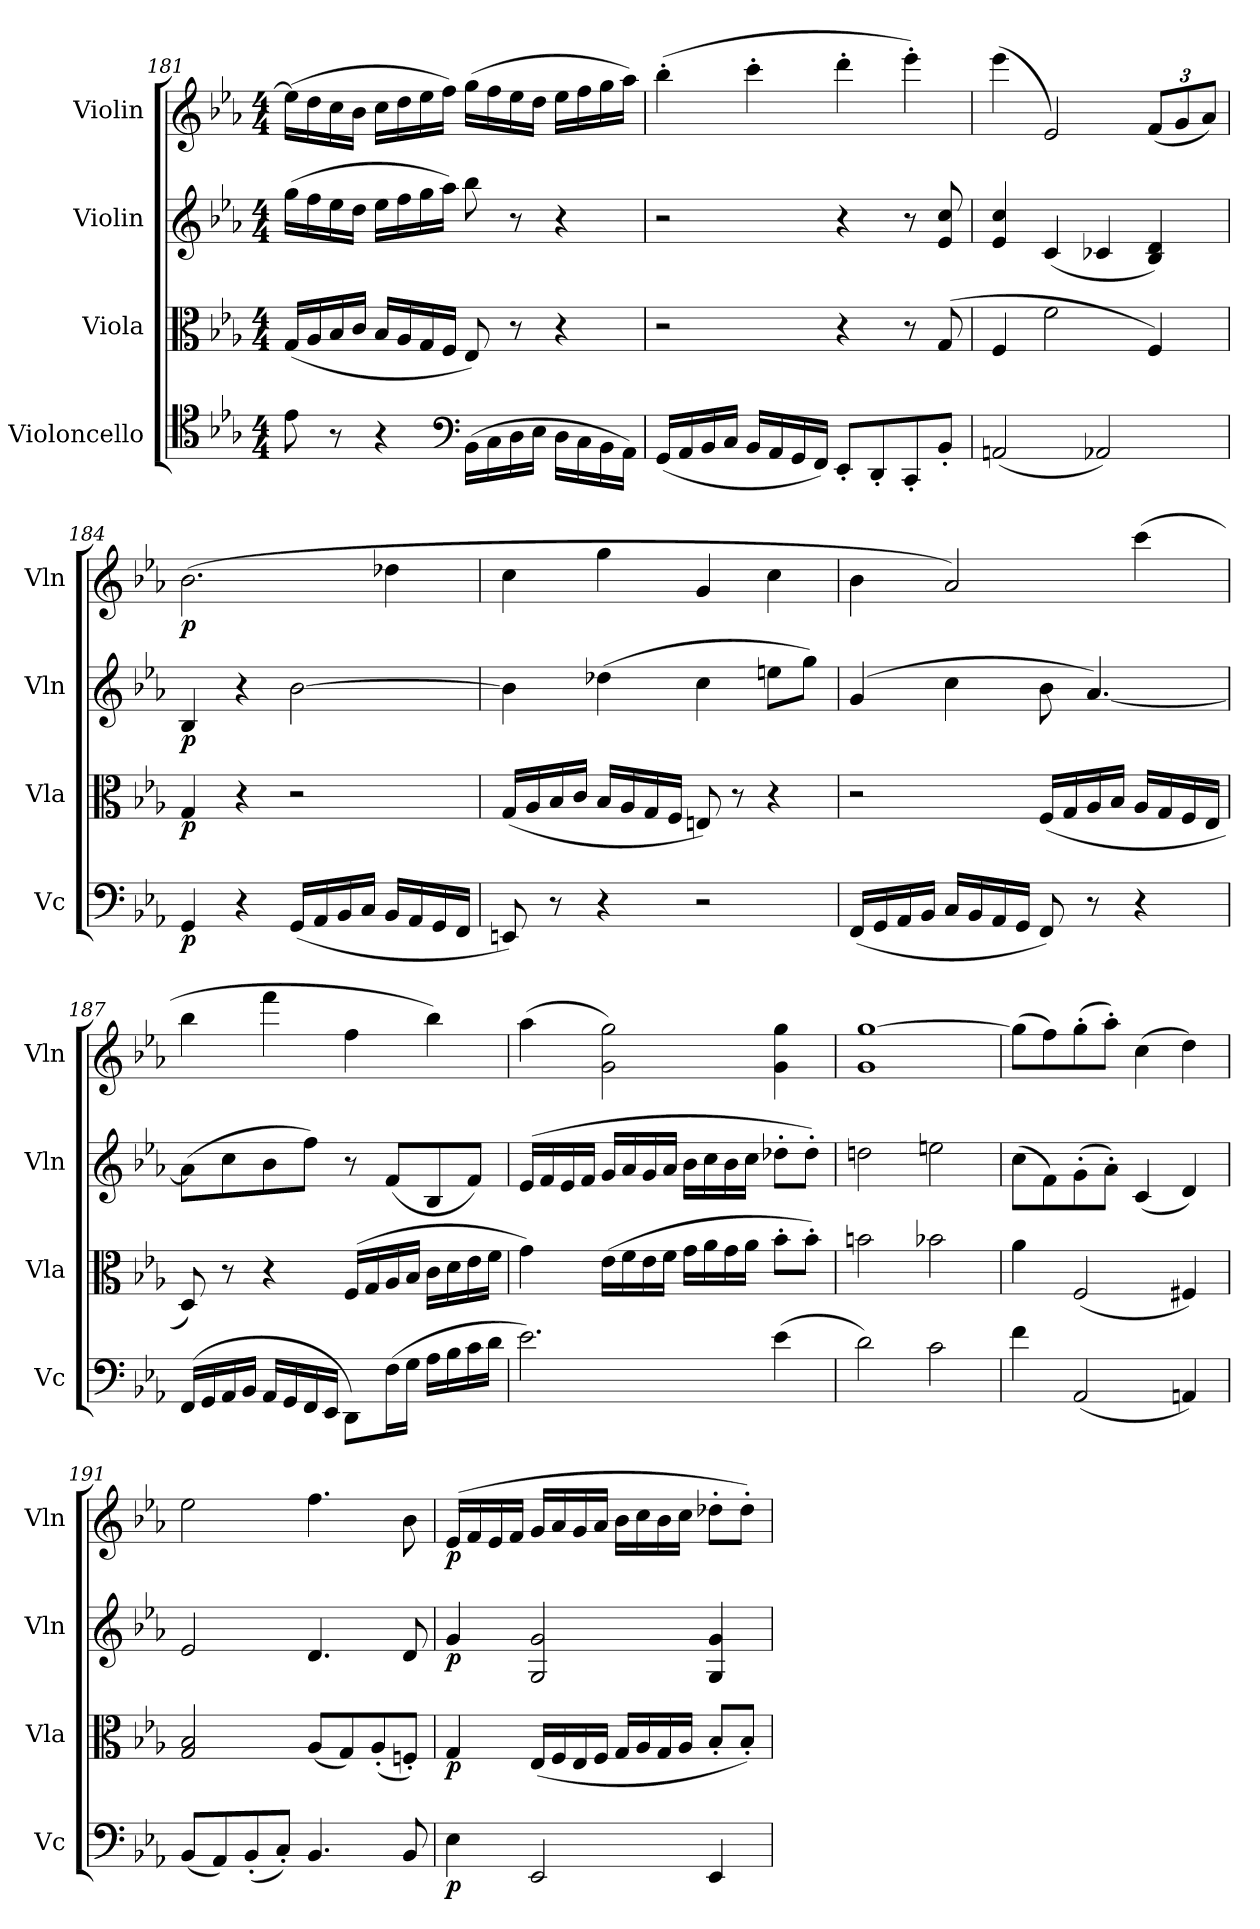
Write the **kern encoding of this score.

**kern	**dynam	**kern	**dynam	**kern	**dynam	**kern	**dynam
*part4	*part4	*part3	*part3	*part2	*part2	*part1	*part1
*staff4	*staff4	*staff3	*staff3	*staff2	*staff2	*staff1	*staff1
*I"Violoncello	*	*I"Viola	*	*I"Violin	*	*I"Violin	*
*I'Vc	*	*I'Vla	*	*I'Vln	*	*I'Vln	*
*clefC4	*	*clefC3	*	*clefG2	*	*clefG2	*
*k[b-e-a-]	*	*k[b-e-a-]	*	*k[b-e-a-]	*	*k[b-e-a-]	*
*E-:	*	*E-:	*	*E-:	*	*E-:	*
*M4/4	*	*M4/4	*	*M4/4	*	*M4/4	*
=181	=181	=181	=181	=181	=181	=181	=181
8e-\	.	(16G/LL	.	(16gg\LL	.	(16ee-\LL]	.
.	.	16A-/	.	16ff\	.	16dd\	.
8r	.	16B-/	.	16ee-\	.	16cc\	.
.	.	16c/JJ	.	16dd\JJ	.	16b-\JJ	.
4r	.	16B-/LL	.	16ee-\LL	.	16cc\LL	.
.	.	16A-/	.	16ff\	.	16dd\	.
.	.	16G/	.	16gg\	.	16ee-\	.
.	.	16F/JJ	.	16aa-\JJ)	.	16ff\JJ)	.
*clefF4	*	*	*	*	*	*	*
(16BB-\LL	.	8E-/)	.	8bb-\	.	(16gg\LL	.
16C\	.	.	.	.	.	16ff\	.
16D\	.	8r	.	8r	.	16ee-\	.
16E-\JJ	.	.	.	.	.	16dd\JJ	.
16D\LL	.	4r	.	4r	.	16ee-\LL	.
16C\	.	.	.	.	.	16ff\	.
16BB-\	.	.	.	.	.	16gg\	.
16AA-\JJ)	.	.	.	.	.	16aa-\JJ)	.
=182	=182	=182	=182	=182	=182	=182	=182
(16GG/LL	.	2r	.	2r	.	(4bb-'\	.
16AA-/	.	.	.	.	.	.	.
16BB-/	.	.	.	.	.	.	.
16C/JJ	.	.	.	.	.	.	.
16BB-/LL	.	.	.	.	.	4ccc'\	.
16AA-/	.	.	.	.	.	.	.
16GG/	.	.	.	.	.	.	.
16FF/JJ)	.	.	.	.	.	.	.
8EE-'/L	.	4r	.	4r	.	4ddd'\	.
8DD'/	.	.	.	.	.	.	.
8CC'/	.	8r	.	8r	.	4eee-'\)	.
8BB-'/J	.	(8G/	.	8e-/ 8cc/	.	.	.
=183	=183	=183	=183	=183	=183	=183	=183
(2AAn/	.	4F/	.	4e-/ 4cc/	.	(4eee-\	.
.	.	2f\	.	(4c/	.	2e-/)	.
2AA-X/)	.	.	.	4c-X/	.	.	.
.	.	4F/)	.	4B-/ 4d/)	.	(12f/L	.
.	.	.	.	.	.	12g/	.
.	.	.	.	.	.	12a-/J)	.
=184	=184	=184	=184	=184	=184	=184	=184
4GG/	p	4G/	p	4B-/	p	(2.b-\	p
4r	.	4r	.	4r	.	.	.
(16GG/LL	.	2r	.	[2b-\	.	.	.
16AA-/	.	.	.	.	.	.	.
16BB-/	.	.	.	.	.	.	.
16C/JJ	.	.	.	.	.	.	.
16BB-/LL	.	.	.	.	.	4dd-X\	.
16AA-/	.	.	.	.	.	.	.
16GG/	.	.	.	.	.	.	.
16FF/JJ	.	.	.	.	.	.	.
=185	=185	=185	=185	=185	=185	=185	=185
8EEn/)	.	(16G/LL	.	4b-\]	.	4cc\	.
.	.	16A-/	.	.	.	.	.
8r	.	16B-/	.	.	.	.	.
.	.	16c/JJ	.	.	.	.	.
4r	.	16B-/LL	.	(4dd-X\	.	4gg\	.
.	.	16A-/	.	.	.	.	.
.	.	16G/	.	.	.	.	.
.	.	16F/JJ	.	.	.	.	.
2r	.	8En/)	.	4cc\	.	4g/	.
.	.	8r	.	.	.	.	.
.	.	4r	.	8een\L	.	4cc\	.
.	.	.	.	8gg\J)	.	.	.
=186	=186	=186	=186	=186	=186	=186	=186
(16FF/LL	.	2r	.	(4g/	.	4b-\	.
16GG/	.	.	.	.	.	.	.
16AA-/	.	.	.	.	.	.	.
16BB-/JJ	.	.	.	.	.	.	.
16C/LL	.	.	.	4cc\	.	2a-/)	.
16BB-/	.	.	.	.	.	.	.
16AA-/	.	.	.	.	.	.	.
16GG/JJ	.	.	.	.	.	.	.
8FF/)	.	(16F/LL	.	8b-\	.	.	.
.	.	16G/	.	.	.	.	.
8r	.	16A-/	.	[4.a-/)	.	.	.
.	.	16B-/JJ	.	.	.	.	.
4r	.	16A-/LL	.	.	.	(4ccc\	.
.	.	16G/	.	.	.	.	.
.	.	16F/	.	.	.	.	.
.	.	16E-/JJ	.	.	.	.	.
=187	=187	=187	=187	=187	=187	=187	=187
(16FF/LL	.	8D/)	.	(8a-\L]	.	4bb-\	.
16GG/	.	.	.	.	.	.	.
16AA-/	.	8r	.	8cc\	.	.	.
16BB-/JJ	.	.	.	.	.	.	.
16AA-/LL	.	4r	.	8b-\	.	4fff\	.
16GG/	.	.	.	.	.	.	.
16FF/	.	.	.	8ff\J)	.	.	.
16EE-/JJ	.	.	.	.	.	.	.
8DD/L)	.	(16F/LL	.	8r	.	4ff\	.
.	.	16G/	.	.	.	.	.
(16F\L	.	16A-/	.	(8f/L	.	.	.
16G\JJ	.	16B-/JJ	.	.	.	.	.
16A-\LL	.	16c\LL	.	8B-/	.	4bb-\)	.
16B-\	.	16d\	.	.	.	.	.
16c\	.	16e-\	.	8f/J)	.	.	.
16d\JJ	.	16f\JJ	.	.	.	.	.
=188	=188	=188	=188	=188	=188	=188	=188
2.e-\)	.	4g\)	.	(16e-/LL	.	(4aa-\	.
.	.	.	.	16f/	.	.	.
.	.	.	.	16e-/	.	.	.
.	.	.	.	16f/JJ	.	.	.
.	.	(16e-\LL	.	16g/LL	.	2g\ 2gg\)	.
.	.	16f\	.	16a-/	.	.	.
.	.	16e-\	.	16g/	.	.	.
.	.	16f\JJ	.	16a-/JJ	.	.	.
.	.	16g\LL	.	16b-\LL	.	.	.
.	.	16a-\	.	16cc\	.	.	.
.	.	16g\	.	16b-\	.	.	.
.	.	16a-\JJ	.	16cc\JJ	.	.	.
(4e-\	.	8b-'\L	.	8dd-X'\L	.	4g\ 4gg\	.
.	.	8b-'\J)	.	8dd-'\J)	.	.	.
=189	=189	=189	=189	=189	=189	=189	=189
2d\)	.	2bn\	.	2ddn\	.	1g [1gg	.
2c\	.	2b-X\	.	2een\	.	.	.
=190	=190	=190	=190	=190	=190	=190	=190
4f\	.	4a-\	.	(8cc\L	.	(8gg\L]	.
.	.	.	.	8f\)	.	8ff\)	.
(2AA-/	.	(2F/	.	(8g'\	.	(8gg'\	.
.	.	.	.	8a-'\J)	.	8aa-'\J)	.
.	.	.	.	(4c/	.	(4cc\	.
4AAn/)	.	4F#X/)	.	4d/)	.	4dd\)	.
=191	=191	=191	=191	=191	=191	=191	=191
(8BB-/L	.	2G/ 2B-/	.	2e-/	.	2ee-\	.
8AA-/)	.	.	.	.	.	.	.
(8BB-'/	.	.	.	.	.	.	.
8C'/J)	.	.	.	.	.	.	.
4.BB-/	.	(8A-/L	.	4.d/	.	4.ff\	.
.	.	8G/)	.	.	.	.	.
.	.	(8A-'/	.	.	.	.	.
8BB-/	.	8Fn'/J)	.	8d/	.	8b-\	.
=192	=192	=192	=192	=192	=192	=192	=192
4E-\	p	4G/	p	4g/	p	(16e-/LL	p
.	.	.	.	.	.	16f/	.
.	.	.	.	.	.	16e-/	.
.	.	.	.	.	.	16f/JJ	.
2EE-/	.	(16E-/LL	.	2G/ 2g/	.	16g/LL	.
.	.	16F/	.	.	.	16a-/	.
.	.	16E-/	.	.	.	16g/	.
.	.	16F/JJ	.	.	.	16a-/JJ	.
.	.	16G/LL	.	.	.	16b-\LL	.
.	.	16A-/	.	.	.	16cc\	.
.	.	16G/	.	.	.	16b-\	.
.	.	16A-/JJ	.	.	.	16cc\JJ	.
4EE-/	.	8B-'/L	.	4G/ 4g/	.	8dd-X'\L	.
.	.	8B-'/J)	.	.	.	8dd-'\J)	.
=	=	=	=	=	=	=	=
*-	*-	*-	*-	*-	*-	*-	*-
